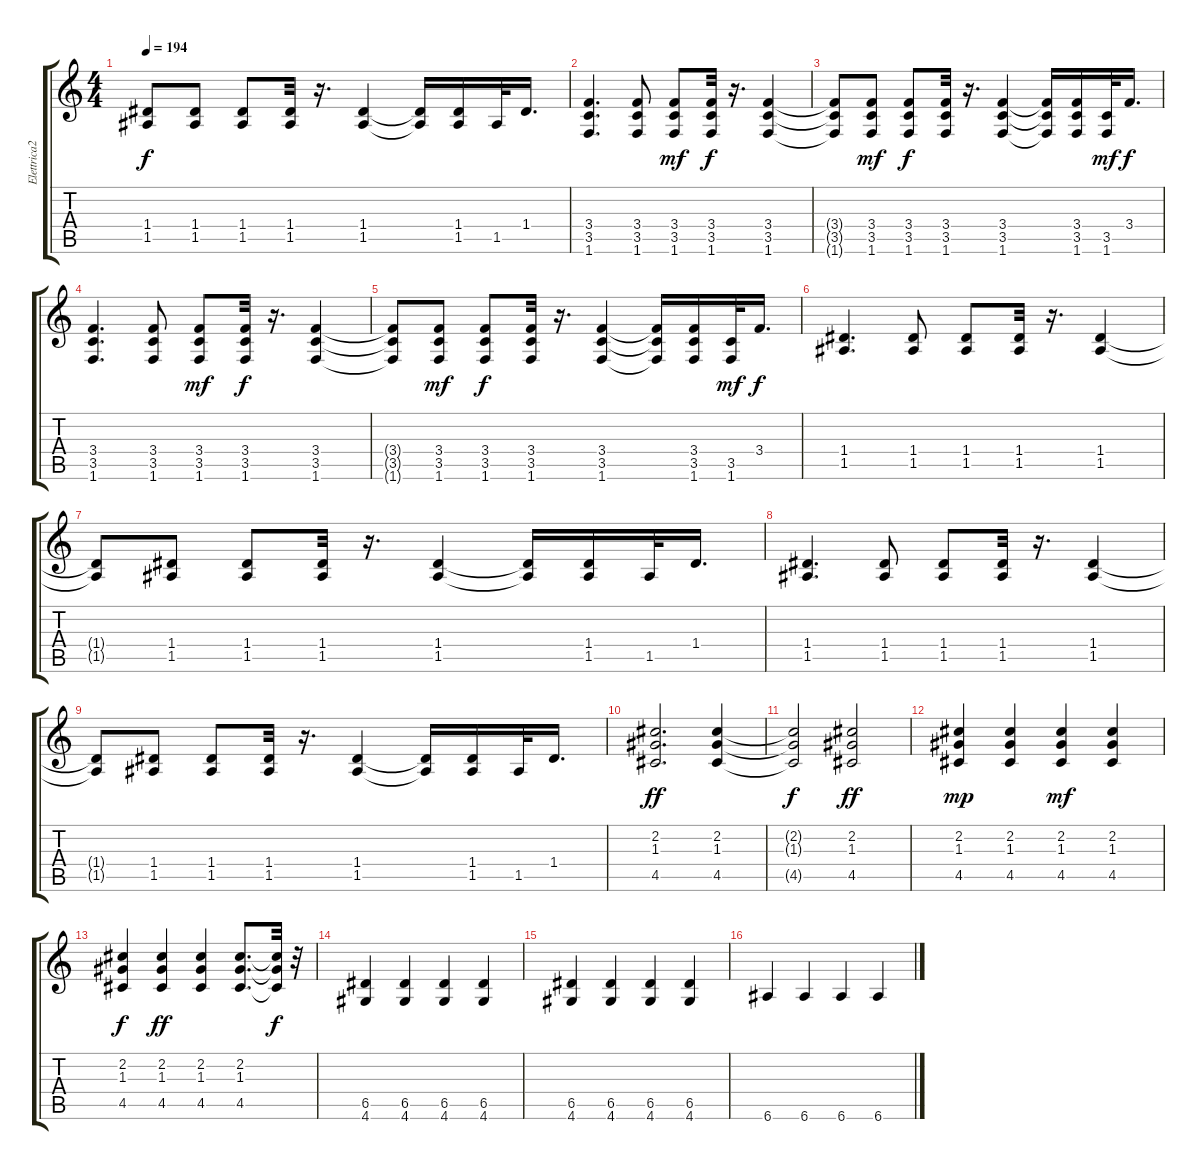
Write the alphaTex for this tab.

\track ("Elettrica2(Ka)" "Elettrica2") {instrument distortionguitar}
\staff {score tabs}
\tuning (E4 B3 G3 D3 A2 E2) {hide}
\ts (4 4)
\tempo 194
\clef g2
\ks c
(1.4{t} 1.5{t}).8{dy f} (1.4 1.5).8 (1.4 1.5).8 (1.4 1.5).32 r.16{d} (1.4 1.5).4 (1.4{t} 1.5{t}).16 (1.4 1.5).16 1.5.32 1.4.16{d} |
(3.4 3.5 1.6).4{d} (3.4 3.5 1.6).8 (3.4 3.5 1.6).8{dy mf} (3.4 3.5 1.6).32{dy f} r.16{d} (3.4 3.5 1.6).4 |
(3.4{t} 3.5{t} 1.6{t}).8 (3.4 3.5 1.6).8{dy mf} (3.4 3.5 1.6).8{dy f} (3.4 3.5 1.6).32 r.16{d} (3.4 3.5 1.6).4 (3.4{t} 3.5{t} 1.6{t}).16 (3.4 3.5 1.6).16 (3.5 1.6).32{dy mf} 3.4.16{d dy f} |
(3.4 3.5 1.6).4{d} (3.4 3.5 1.6).8 (3.4 3.5 1.6).8{dy mf} (3.4 3.5 1.6).32{dy f} r.16{d} (3.4 3.5 1.6).4 |
(3.4{t} 3.5{t} 1.6{t}).8 (3.4 3.5 1.6).8{dy mf} (3.4 3.5 1.6).8{dy f} (3.4 3.5 1.6).32 r.16{d} (3.4 3.5 1.6).4 (3.4{t} 3.5{t} 1.6{t}).16 (3.4 3.5 1.6).16 (3.5 1.6).32{dy mf} 3.4.16{d dy f} |
(1.4 1.5).4{d} (1.4 1.5).8 (1.4 1.5).8 (1.4 1.5).32 r.16{d} (1.4 1.5).4 |
(1.4{t} 1.5{t}).8 (1.4 1.5).8 (1.4 1.5).8 (1.4 1.5).32 r.16{d} (1.4 1.5).4 (1.4{t} 1.5{t}).16 (1.4 1.5).16 1.5.32 1.4.16{d} |
(1.4 1.5).4{d} (1.4 1.5).8 (1.4 1.5).8 (1.4 1.5).32 r.16{d} (1.4 1.5).4 |
(1.4{t} 1.5{t}).8 (1.4 1.5).8 (1.4 1.5).8 (1.4 1.5).32 r.16{d} (1.4 1.5).4 (1.4{t} 1.5{t}).16 (1.4 1.5).16 1.5.32 1.4.16{d} |
(2.2 1.3 4.5).2{d dy ff} (2.2 1.3 4.5).4 |
(2.2{t} 1.3{t} 4.5{t}).2{dy f} (2.2 1.3 4.5).2{dy ff} |
(2.2 1.3 4.5).4{dy mp} (2.2 1.3 4.5).4 (2.2 1.3 4.5).4{dy mf} (2.2 1.3 4.5).4 |
(2.2 1.3 4.5).4{dy f} (2.2 1.3 4.5).4{dy ff} (2.2 1.3 4.5).4 (2.2 1.3 4.5).8{d} (2.2{t} 1.3{t} 4.5{t}).32{dy f} r.32 |
(6.5 4.6).4 (6.5 4.6).4 (6.5 4.6).4 (6.5 4.6).4 |
(6.5 4.6).4 (6.5 4.6).4 (6.5 4.6).4 (6.5 4.6).4 |
6.6.4 6.6.4 6.6.4 6.6.4
